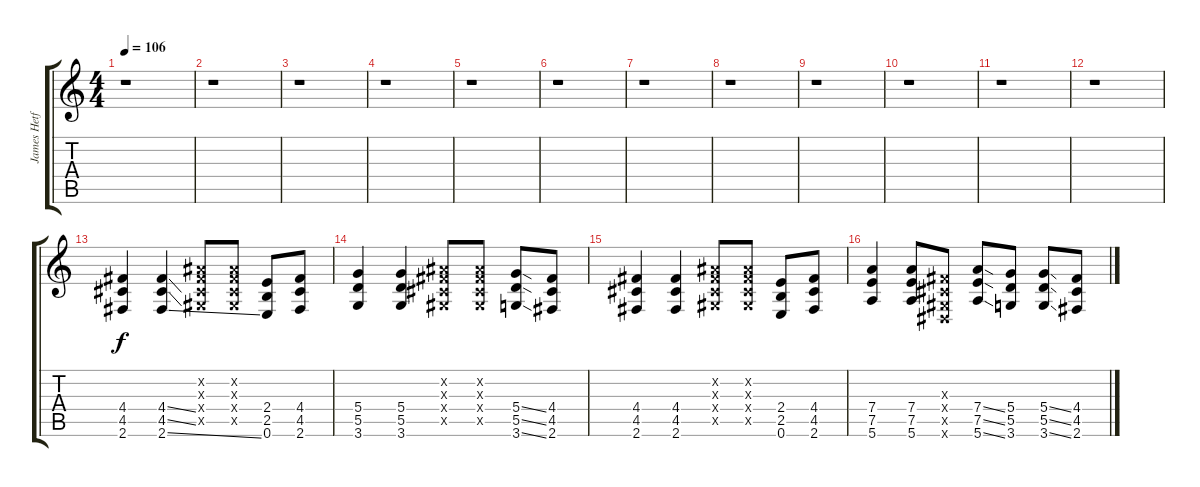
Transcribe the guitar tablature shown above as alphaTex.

\track ("James Hetfield Rythm" "James Hetf") {instrument distortionguitar}
\staff {score tabs}
\tuning (E4 B3 G3 D3 A2 E2) {hide}
\ts (4 4)
\tempo 106
\clef g2
\ks c
r.1{dy f} |
r.1 |
r.1 |
r.1 |
r.1 |
r.1 |
r.1 |
r.1 |
r.1 |
r.1 |
r.1 |
r.1 |
(4.4 4.5 2.6).4 (4.4{ss} 4.5{ss} 2.6{ss}).4 (-1.2{x} -1.3{x} -1.4{x} -1.5{x}).8 (-1.2{x} -1.3{x} -1.4{x} -1.5{x}).8 (2.4 2.5 0.6).8 (4.4 4.5 2.6).8 |
(5.4 5.5 3.6).4 (5.4 5.5 3.6).4 (-1.2{x} -1.3{x} -1.4{x} -1.5{x}).8 (-1.2{x} -1.3{x} -1.4{x} -1.5{x}).8 (5.4{ss} 5.5{ss} 3.6{ss}).8 (4.4 4.5 2.6).8 |
(4.4 4.5 2.6).4 (4.4 4.5 2.6).4 (-1.2{x} -1.3{x} -1.4{x} -1.5{x}).8 (-1.2{x} -1.3{x} -1.4{x} -1.5{x}).8 (2.4 2.5 0.6).8 (4.4 4.5 2.6).8 |
(7.4 7.5 5.6).4 (7.4 7.5 5.6).8 (-1.3{x} -1.4{x} -1.5{x} -1.6{x}).8 (7.4{ss} 7.5{ss} 5.6{ss}).8 (5.4 5.5 3.6).8 (5.4{ss} 5.5{ss} 3.6{ss}).8 (4.4 4.5 2.6).8
